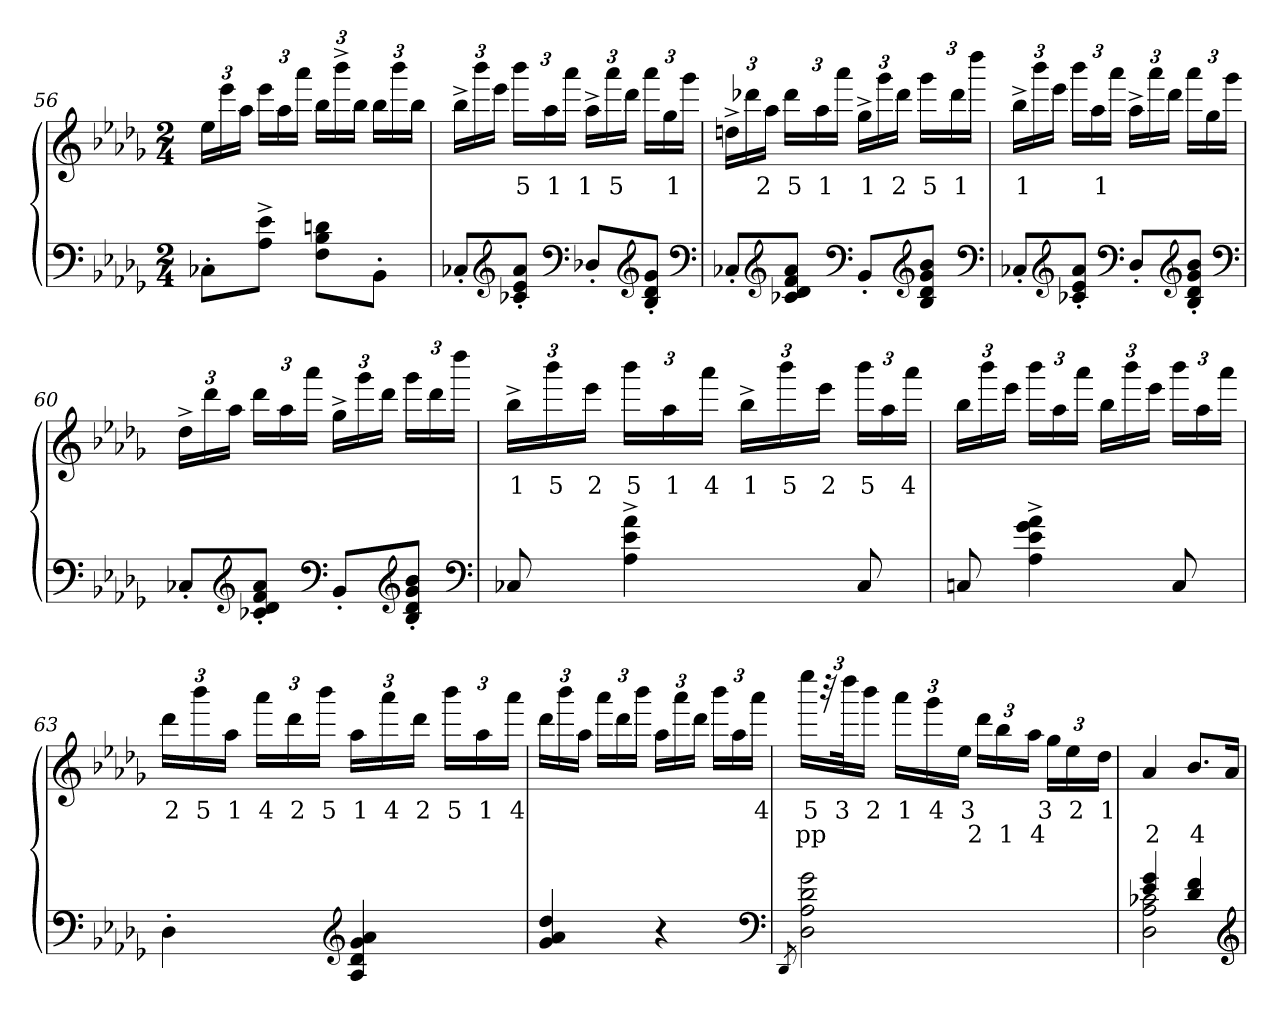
**kern	**kern	**text	**text
*part2	*part1	*part1	*part1
*staff2	*staff1	*staff1	*staff1
*clefF4	*clefG2	*	*
*k[b-e-a-d-g-]	*k[b-e-a-d-g-]	*	*
*M2/4	*M2/4	*	*
=56	=56	=56	=56
8C-X'>L	24ee-LL	.	.
.	24eee-	.	.
.	24aa-JJ	.	.
8e-^> 8A-^>J	24eee-LL	.	.
.	24aa-	.	.
.	24aaa-JJ	.	.
8dn 8B- 8FL	24bb-LL	.	.
.	24bbb-^>	.	.
.	24bb-JJ	.	.
8BB-'>J	24bb-LL	.	.
.	24bbb-	.	.
.	24bb-JJ	.	.
=57	=57	=57	=57
8C-X'>L	24bb-^>LL	.	.
.	24bbb-	.	.
.	24eee-JJ	.	.
*clefG2	*	*	*
8a-'> 8e-'> 8c-'>J	24bbb-LL	5	.
.	24aa-	1	.
.	24aaa-JJ	.	.
*clefF4	*	*	*
8D-X'>L	24aa-^>LL	1	.
.	24aaa-	5	.
.	24ddd-JJ	.	.
*clefG2	*	*	*
8g-'> 8d-'> 8B-'>J	24aaa-LL	.	.
.	24gg-	1	.
.	24ggg-JJ	.	.
*clefF4	*	*	*
=58	=58	=58	=58
8C-X'>L	24ddn^>\LL	.	.
.	24ddd-X	.	.
.	24aa-JJ	2	.
*clefG2	*	*	*
8a- 8f 8d- 8c-J	24ddd-LL	5	.
.	24aa-	1	.
.	24aaa-JJ	.	.
*clefF4	*	*	*
8BB-'>L	24gg-^>LL	1	.
.	24ggg-	.	.
.	24ddd-JJ	2	.
*clefG2	*	*	*
8b- 8g- 8d- 8B-J	24ggg-LL	5	.
.	24ddd-	1	.
.	24dddd-JJ	.	.
*clefF4	*	*	*
=59	=59	=59	=59
8C-X'>L	24bb-^>LL	1	.
.	24bbb-	.	.
.	24eee-JJ	.	.
*clefG2	*	*	*
8a-'> 8e-'> 8c-'>J	24bbb-LL	.	.
.	24aa-	1	.
.	24aaa-JJ	.	.
*clefF4	*	*	*
8D-'>L	24aa-^>LL	.	.
.	24aaa-	.	.
.	24ddd-JJ	.	.
*clefG2	*	*	*
8b-'> 8g-'> 8d-'> 8B-'>J	24aaa-LL	.	.
.	24gg-	.	.
.	24ggg-JJ	.	.
*clefF4	*	*	*
=60	=60	=60	=60
8C-X'>L	24dd-^>\LL	.	.
.	24ddd-	.	.
.	24aa-JJ	.	.
*clefG2	*	*	*
8a-'> 8f'> 8d-'> 8c-'>J	24ddd-LL	.	.
.	24aa-	.	.
.	24aaa-JJ	.	.
*clefF4	*	*	*
8BB-'>L	24gg-^>LL	.	.
.	24ggg-	.	.
.	24ddd-JJ	.	.
*clefG2	*	*	*
8b-'> 8g-'> 8d-'> 8B-'>J	24ggg-LL	.	.
.	24ddd-	.	.
.	24dddd-JJ	.	.
*clefF4	*	*	*
=61	=61	=61	=61
8C-X	24bb-^>LL	1	.
.	24bbb-	5	.
.	24eee-JJ	2	.
4a-^> 4e-^> 4A-^>	24bbb-LL	5	.
.	24aa-	1	.
.	24aaa-JJ	4	.
.	24bb-^>LL	1	.
.	24bbb-	5	.
.	24eee-JJ	2	.
8C-	24bbb-LL	5	.
.	24aa-	.	.
.	24aaa-JJ	4	.
=62	=62	=62	=62
8Cn	24bb-LL	.	.
.	24bbb-	.	.
.	24eee-JJ	.	.
4a-^> 4g-^> 4e-^> 4A-^>	24bbb-LL	.	.
.	24aa-	.	.
.	24aaa-JJ	.	.
.	24bb-LL	.	.
.	24bbb-	.	.
.	24eee-JJ	.	.
8C	24bbb-LL	.	.
.	24aa-	.	.
.	24aaa-JJ	.	.
=63	=63	=63	=63
4D-'>	24ddd-LL	2	.
.	24bbb-	5	.
.	24aa-JJ	1	.
.	24aaa-LL	4	.
.	24ddd-	2	.
.	24bbb-JJ	5	.
*clefG2	*	*	*
4a- 4g- 4d- 4A-	24aa-LL	1	.
.	24aaa-	4	.
.	24ddd-JJ	2	.
.	24bbb-LL	5	.
.	24aa-	1	.
.	24aaa-JJ	4	.
=64	=64	=64	=64
4dd- 4a- 4g-	24ddd-LL	.	.
.	24bbb-	.	.
.	24aa-JJ	.	.
.	24aaa-LL	.	.
.	24ddd-	.	.
.	24bbb-JJ	.	.
4r	24aa-LL	.	.
.	24aaa-	.	.
.	24ddd-JJ	.	.
.	24bbb-LL	.	.
.	24aa-	.	.
.	24aaa-JJ	4	.
*clefF4	*	*	*
=65	=65	=65	=65
8qDD-/	.	.	.
2g- 2d- 2A- 2D-	24eeee-LL	5	pp
.	48r	.	.
.	48dddd-	3	.
.	24bbb-JJ	2	.
.	24aaa-LL	1	.
.	24ggg-	4	.
.	24ee-JJ	3	.
.	24ddd-LL	.	2
.	24bb-	.	1
.	24aa-JJ	.	4
.	24gg-LL	3	.
.	24ee-	2	.
.	24dd-JJ	1	.
=66	=66	=66	=66
*^	*	*	*
4g- 4e-	2c-X 2A- 2D-	4a-	.	2
4f 4d-	.	8.b-L	.	4
.	.	16a-Jk	.	.
*v	*v	*	*	*
*clefG2	*	*	*
=	=	=	=
*-	*-	*-	*-
